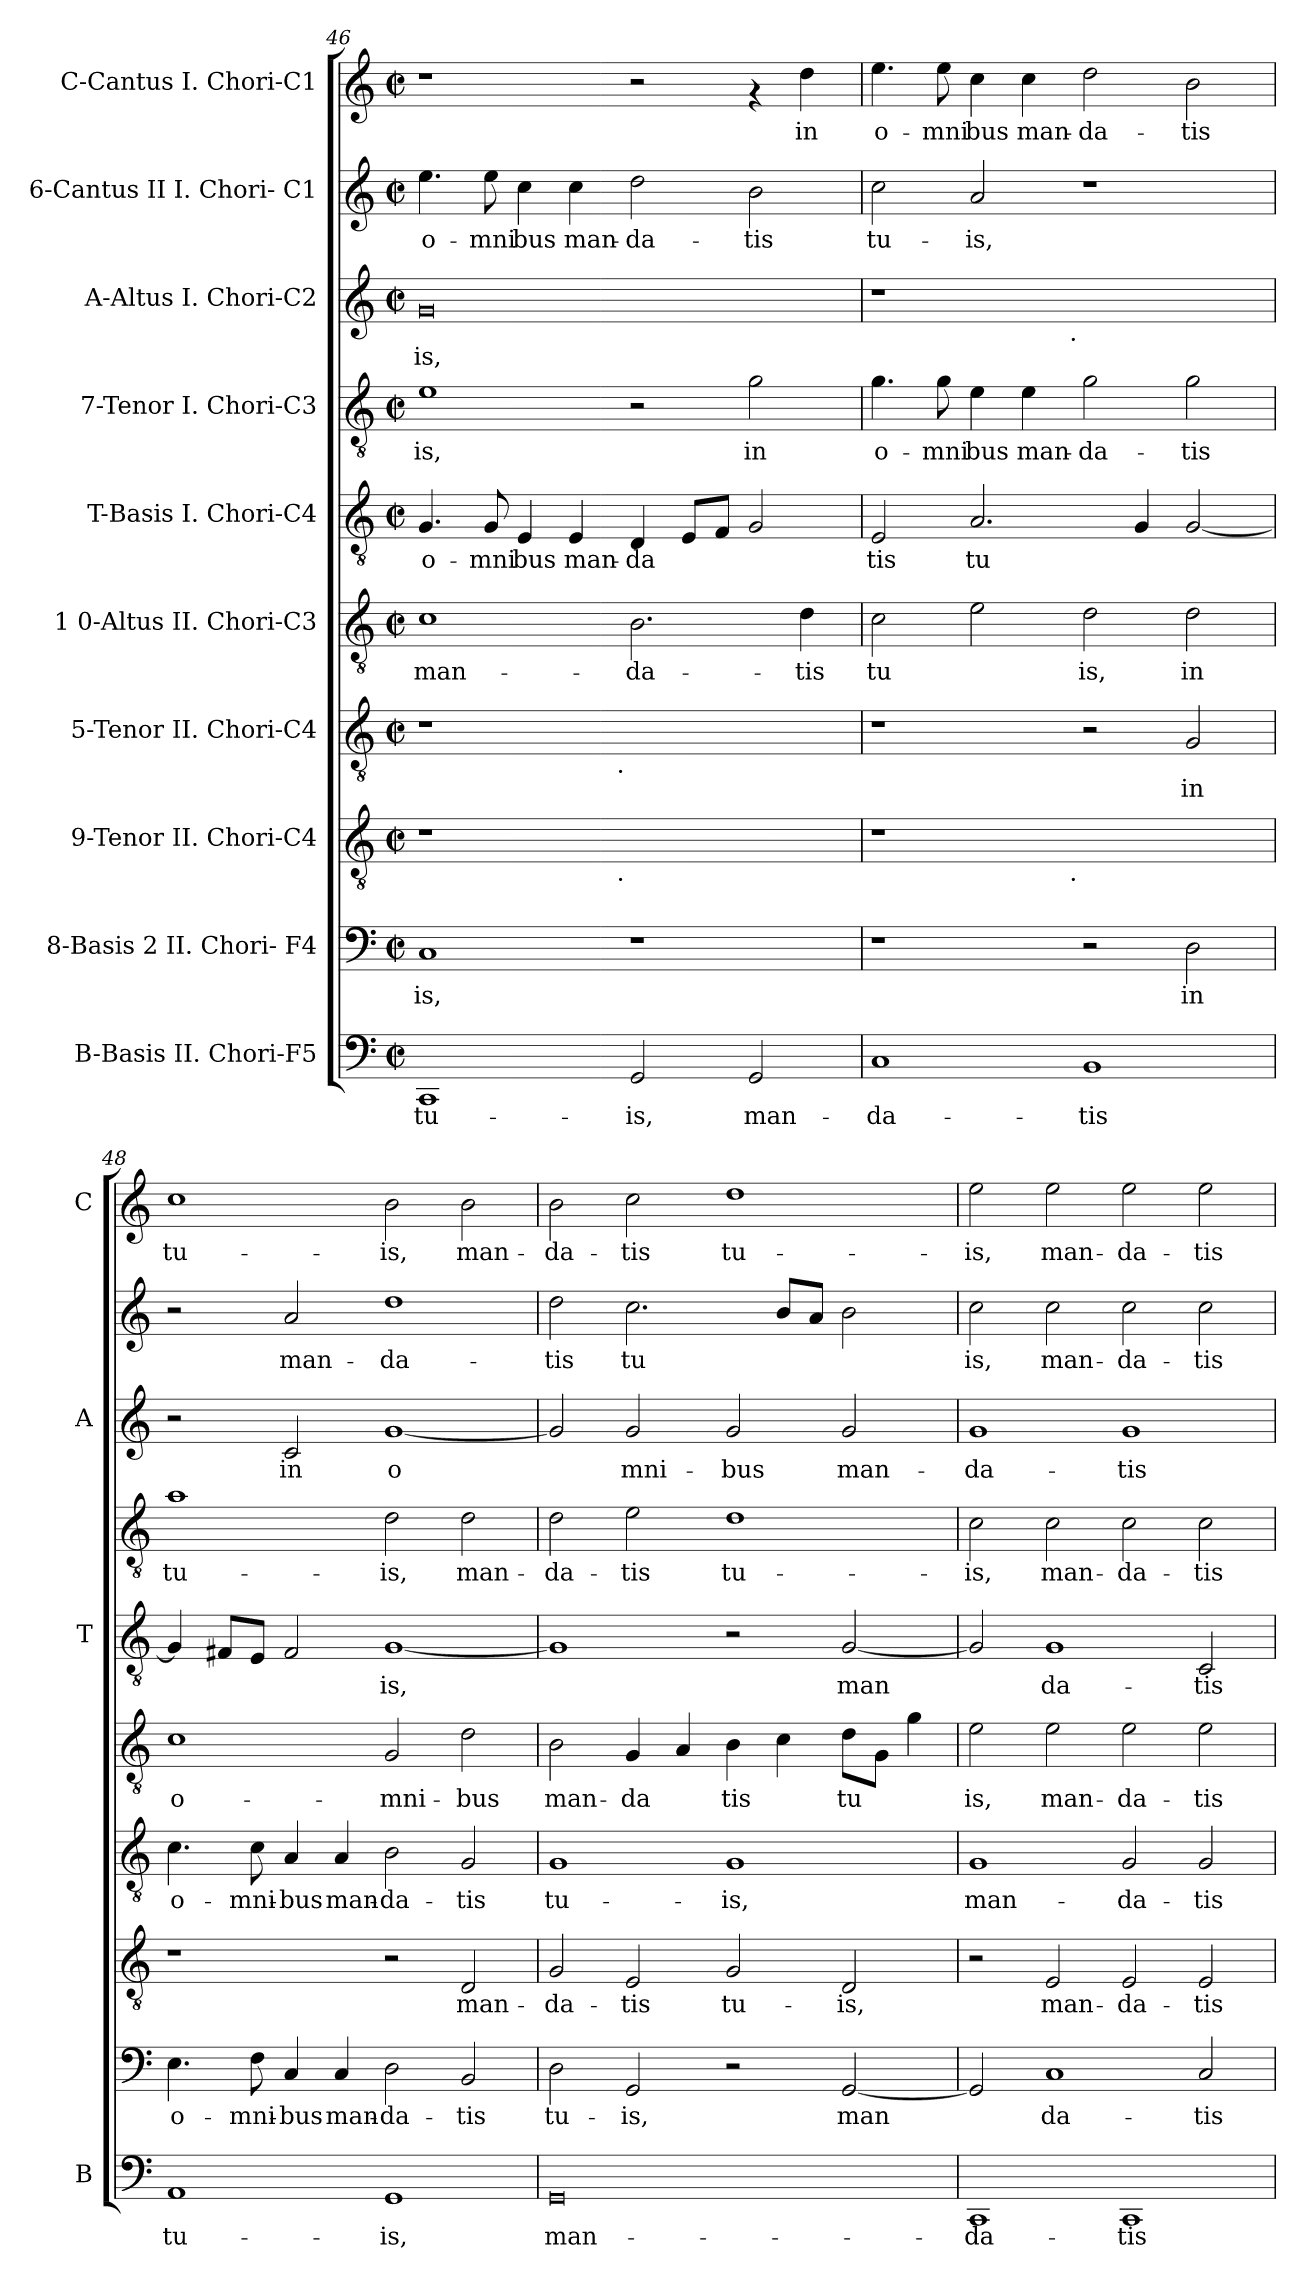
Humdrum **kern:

**kern	**text	**kern	**text	**kern	**text	**kern	**text	**kern	**text	**kern	**text	**kern	**text	**kern	**text	**kern	**text	**kern	**text
*part10	*part10	*part9	*part9	*part8	*part8	*part7	*part7	*part6	*part6	*part5	*part5	*part4	*part4	*part3	*part3	*part2	*part2	*part1	*part1
*staff10	*staff10	*staff9	*staff9	*staff8	*staff8	*staff7	*staff7	*staff6	*staff6	*staff5	*staff5	*staff4	*staff4	*staff3	*staff3	*staff2	*staff2	*staff1	*staff1
*I"B-Basis  II. Chori-F5	*	*I"8-Basis 2  II. Chori- F4	*	*I"9-Tenor  II. Chori-C4	*	*I"5-Tenor  II. Chori-C4	*	*I"1 0-Altus  II. Chori-C3	*	*I"T-Basis  I. Chori-C4	*	*I"7-Tenor  I. Chori-C3	*	*I"A-Altus  I. Chori-C2	*	*I"6-Cantus II  I. Chori- C1	*	*I"C-Cantus  I. Chori-C1	*
*I'B	*	*	*	*	*	*	*	*	*	*I'T	*	*	*	*I'A	*	*	*	*I'C	*
*clefF4	*	*clefF4	*	*clefGv2	*	*clefGv2	*	*clefGv2	*	*clefGv2	*	*clefGv2	*	*clefG2	*	*clefG2	*	*clefG2	*
*k[]	*	*k[]	*	*k[]	*	*k[]	*	*k[]	*	*k[]	*	*k[]	*	*k[]	*	*k[]	*	*k[]	*
*C:	*	*C:	*	*C:	*	*C:	*	*C:	*	*C:	*	*C:	*	*C:	*	*C:	*	*C:	*
*M2/2	*	*M2/2	*	*M2/2	*	*M2/2	*	*M2/2	*	*M2/2	*	*M2/2	*	*M2/2	*	*M2/2	*	*M2/2	*
*met(c|)	*	*met(c|)	*	*met(c|)	*	*met(c|)	*	*met(c|)	*	*met(c|)	*	*met(c|)	*	*met(c|)	*	*met(c|)	*	*met(c|)	*
=46	=46	=46	=46	=46	=46	=46	=46	=46	=46	=46	=46	=46	=46	=46	=46	=46	=46	=46	=46
!	!LO:LY:b:cj	!	!LO:LY:b:cj	!	!	!	!	!	!LO:LY:b:cj	!	!LO:LY:b:cj	!	!LO:LY:b:cj	!	!LO:LY:b:cj	!	!LO:LY:b:cj	!	!
*	*	*	*	*^	*	*^	*	*	*	*	*	*	*	*	*	*	*	*	*
1CC	tu-	1C	-is,	1r	2ryy	.	1r	2ryy	.	1c	man-	4.G/	o-	1e	-is,	0g	-is,	4.ee\	o-	1r	.
!	!	!	!	!	!	!	!	!	!	!	!	!	!LO:LY:b:cj	!	!	!	!	!	!LO:LY:b:cj	!	!
.	.	.	.	.	.	.	.	.	.	.	.	8G/	-mni-	.	.	.	.	8ee\	-mni-	.	.
!	!	!	!	!	!	!	!	!	!	!	!	!	!LO:LY:b:cj	!	!	!	!	!	!LO:LY:b:cj	!	!
.	.	.	.	.	4...ryy	.	.	4...ryy	.	.	.	4E/	-bus	.	.	.	.	4cc\	-bus	.	.
!	!	!	!	!	!	!	!	!	!	!	!	!	!LO:LY:b:cj	!	!	!	!	!	!LO:LY:b:cj	!	!
.	.	.	.	.	.	.	.	.	.	.	.	4E/	man-	.	.	.	.	4cc\	man-	.	.
!	!	!	!	!	!	!	!	!LO:TX:b:t=.	!	!	!	!	!	!	!	!	!	!	!	!	!
!	!	!	!	!	!LO:TX:b:t=.	!	!	!	!	!	!	!	!	!	!	!	!	!	!	!	!
.	.	.	.	.	1ryy	.	.	1ryy	.	.	.	.	.	.	.	.	.	.	.	.	.
!	!LO:LY:b:cj	!	!	!	!	!	!	!	!	!	!LO:LY:b:cj	!	!LO:LY:b:cj	!	!	!	!	!	!LO:LY:b:cj	!	!
2GG/	-is,	1r	.	1ryy	.	.	1ryy	.	.	2.B\	-da-	4D/	-da-	2r	.	.	.	2dd\	-da-	2r	.
!	!	!	!	!	!	!	!	!	!	!	!	!	!LO:LY:b:cj	!	!	!	!	!	!	!	!
.	.	.	.	.	.	.	.	.	.	.	.	8E/L	--	.	.	.	.	.	.	.	.
!	!	!	!	!	!	!	!	!	!	!	!	!	!LO:LY:b:cj	!	!	!	!	!	!	!	!
.	.	.	.	.	.	.	.	.	.	.	.	8F/J	--	.	.	.	.	.	.	.	.
!	!LO:LY:b:cj	!	!	!	!	!	!	!	!	!	!	!	!LO:LY:b:cj	!	!LO:LY:b:cj	!	!	!	!LO:LY:b:cj	!	!
2GG/	man-	.	.	.	.	.	.	.	.	.	.	2G/	--	2g\	in	.	.	2b\	-tis	4rf	.
!	!	!	!	!	!	!	!	!	!	!	!LO:LY:b:cj	!	!	!	!	!	!	!	!	!	!LO:LY:b:cj
.	.	.	.	.	.	.	.	.	.	4d\	-tis	.	.	.	.	.	.	.	.	4dd\	in
.	.	.	.	.	32ryy	.	.	32ryy	.	.	.	.	.	.	.	.	.	.	.	.	.
=47	=47	=47	=47	=47	=47	=47	=47	=47	=47	=47	=47	=47	=47	=47	=47	=47	=47	=47	=47	=47	=47
!	!LO:LY:b:cj	!	!	!	!	!	!	!	!	!	!LO:LY:b:cj	!	!LO:LY:b:cj	!	!LO:LY:b:cj	!	!	!	!LO:LY:b:cj	!	!LO:LY:b:cj
*	*	*	*	*	*	*	*v	*v	*	*	*	*	*	*	*	*^	*	*	*	*	*
1C	-da-	1r	.	1r	2ryy	.	1r	.	2c\	tu-	2E/	-tis	4.g\	o-	1r	2ryy	.	2cc\	tu-	4.ee\	o-
!	!	!	!	!	!	!	!	!	!	!	!	!	!	!LO:LY:b:cj	!	!	!	!	!	!	!LO:LY:b:cj
.	.	.	.	.	.	.	.	.	.	.	.	.	8g\	-mni-	.	.	.	.	.	8ee\	-mni-
!	!	!	!	!	!	!	!	!	!	!LO:LY:b:cj	!	!LO:LY:b:cj	!	!LO:LY:b:cj	!	!	!	!	!LO:LY:b:cj	!	!LO:LY:b:cj
.	.	.	.	.	4...ryy	.	.	.	2e\	--	2.A/	tu-	4e\	-bus	.	4...ryy	.	2a/	-is,	4cc\	-bus
!	!	!	!	!	!	!	!	!	!	!	!	!	!	!LO:LY:b:cj	!	!	!	!	!	!	!LO:LY:b:cj
.	.	.	.	.	.	.	.	.	.	.	.	.	4e\	man-	.	.	.	.	.	4cc\	man-
!	!	!	!	!	!	!	!	!	!	!	!	!	!	!	!	!LO:TX:b:t=.	!	!	!	!	!
!	!	!	!	!	!LO:TX:b:t=.	!	!	!	!	!	!	!	!	!	!	!	!	!	!	!	!
.	.	.	.	.	1ryy	.	.	.	.	.	.	.	.	.	.	1ryy	.	.	.	.	.
!	!LO:LY:b:cj	!	!	!	!	!	!	!	!	!LO:LY:b:cj	!	!	!	!LO:LY:b:cj	!	!	!	!	!	!	!LO:LY:b:cj
1BB	-tis	2r	.	1ryy	.	.	2r	.	2d\	-is,	.	.	2g\	-da-	1ryy	.	.	1r	.	2dd\	-da-
!	!	!	!	!	!	!	!	!	!	!	!	!LO:LY:b:cj	!	!	!	!	!	!	!	!	!
.	.	.	.	.	.	.	.	.	.	.	4G/	--	.	.	.	.	.	.	.	.	.
!	!	!	!LO:LY:b:cj	!	!	!	!	!LO:LY:b:cj	!	!LO:LY:b:cj	!	!LO:LY:b:cj	!	!LO:LY:b:cj	!	!	!	!	!	!	!LO:LY:b:cj
.	.	2D\	in	.	.	.	2G/	in	2d\	in	[<2G/	--	2g\	-tis	.	.	.	.	.	2b\	-tis
.	.	.	.	.	32ryy	.	.	.	.	.	.	.	.	.	.	32ryy	.	.	.	.	.
!!LO:PB:g=z
=48	=48	=48	=48	=48	=48	=48	=48	=48	=48	=48	=48	=48	=48	=48	=48	=48	=48	=48	=48	=48	=48
!	!LO:LY:b:cj	!	!LO:LY:b:cj	!	!	!	!	!LO:LY:b:cj	!	!LO:LY:b:cj	!	!LO:LY:b:cj	!	!LO:LY:b:cj	!	!	!	!	!	!	!LO:LY:b:cj
*	*	*	*	*v	*v	*	*	*	*	*	*	*	*	*	*v	*v	*	*	*	*	*
1AA	tu-	4.E\	o-	1r	.	4.c\	o-	1c	o-	4G/]	--	1a	tu-	2r	.	2r	.	1cc	tu-
!	!	!	!	!	!	!	!	!	!	!	!LO:LY:b:cj	!	!	!	!	!	!	!	!
.	.	.	.	.	.	.	.	.	.	8F#X/L	--	.	.	.	.	.	.	.	.
!	!	!	!LO:LY:b:cj	!	!	!	!LO:LY:b:cj	!	!	!	!LO:LY:b:cj	!	!	!	!	!	!	!	!
.	.	8F\	-mni-	.	.	8c\	-mni-	.	.	8E/J	--	.	.	.	.	.	.	.	.
!	!	!	!LO:LY:b:cj	!	!	!	!LO:LY:b:cj	!	!	!	!LO:LY:b:cj	!	!	!	!LO:LY:b:cj	!	!LO:LY:b:cj	!	!
.	.	4C/	-bus	.	.	4A/	-bus	.	.	2F#/	--	.	.	2c/	in	2a/	man-	.	.
!	!	!	!LO:LY:b:cj	!	!	!	!LO:LY:b:cj	!	!	!	!	!	!	!	!	!	!	!	!
.	.	4C/	man-	.	.	4A/	man-	.	.	.	.	.	.	.	.	.	.	.	.
!	!LO:LY:b:cj	!	!LO:LY:b:cj	!	!	!	!LO:LY:b:cj	!	!LO:LY:b:cj	!	!LO:LY:b:cj	!	!LO:LY:b:cj	!	!LO:LY:b:cj	!	!LO:LY:b:cj	!	!LO:LY:b:cj
1GG	-is,	2D\	-da-	2r	.	2B\	-da-	2G/	-mni-	[<1G	-is,	2d\	-is,	[<1g	o-	1dd	-da-	2b\	-is,
!	!	!	!LO:LY:b:cj	!	!LO:LY:b:cj	!	!LO:LY:b:cj	!	!LO:LY:b:cj	!	!	!	!LO:LY:b:cj	!	!	!	!	!	!LO:LY:b:cj
.	.	2BB/	-tis	2D/	man-	2G/	-tis	2d\	-bus	.	.	2d\	man-	.	.	.	.	2b\	man-
=49	=49	=49	=49	=49	=49	=49	=49	=49	=49	=49	=49	=49	=49	=49	=49	=49	=49	=49	=49
!	!LO:LY:b:cj	!	!LO:LY:b:cj	!	!LO:LY:b:cj	!	!LO:LY:b:cj	!	!LO:LY:b:cj	!	!LO:LY:b:cj	!	!LO:LY:b:cj	!	!LO:LY:b:cj	!	!LO:LY:b:cj	!	!LO:LY:b:cj
0GG	man-	2D\	tu-	2G/	-da-	1G	tu-	2B\	man-	1G]	.	2d\	-da-	2g/]	--	2dd\	-tis	2b\	-da-
!	!	!	!LO:LY:b:cj	!	!LO:LY:b:cj	!	!	!	!LO:LY:b:cj	!	!	!	!LO:LY:b:cj	!	!LO:LY:b:cj	!	!LO:LY:b:cj	!	!LO:LY:b:cj
.	.	2GG/	-is,	2E/	-tis	.	.	4G/	-da-	.	.	2e\	-tis	2g/	-mni-	2.cc\	tu-	2cc\	-tis
!	!	!	!	!	!	!	!	!	!LO:LY:b:cj	!	!	!	!	!	!	!	!	!	!
.	.	.	.	.	.	.	.	4A/	--	.	.	.	.	.	.	.	.	.	.
!	!	!	!	!	!LO:LY:b:cj	!	!LO:LY:b:cj	!	!LO:LY:b:cj	!	!	!	!LO:LY:b:cj	!	!LO:LY:b:cj	!	!	!	!LO:LY:b:cj
.	.	2r	.	2G/	tu-	1G	-is,	4B\	-tis	2r	.	1d	tu-	2g/	-bus	.	.	1dd	tu-
!	!	!	!	!	!	!	!	!	!LO:LY:b:cj	!	!	!	!	!	!	!	!LO:LY:b:cj	!	!
.	.	.	.	.	.	.	.	4c\	.	.	.	.	.	.	.	8b/L	--	.	.
!	!	!	!	!	!	!	!	!	!	!	!	!	!	!	!	!	!LO:LY:b:cj	!	!
.	.	.	.	.	.	.	.	.	.	.	.	.	.	.	.	8a/J	--	.	.
!	!	!	!LO:LY:b:cj	!	!LO:LY:b:cj	!	!	!	!LO:LY:b:cj	!	!LO:LY:b:cj	!	!	!	!LO:LY:b:cj	!	!LO:LY:b:cj	!	!
.	.	[<2GG/	man-	2D/	-is,	.	.	8d\L	tu-	[<2G/	man-	.	.	2g/	man-	2b\	--	.	.
!	!	!	!	!	!	!	!	!	!LO:LY:b:cj	!	!	!	!	!	!	!	!	!	!
.	.	.	.	.	.	.	.	8G\J	--	.	.	.	.	.	.	.	.	.	.
!	!	!	!	!	!	!	!	!	!LO:LY:b:cj	!	!	!	!	!	!	!	!	!	!
.	.	.	.	.	.	.	.	4g\	--	.	.	.	.	.	.	.	.	.	.
=50	=50	=50	=50	=50	=50	=50	=50	=50	=50	=50	=50	=50	=50	=50	=50	=50	=50	=50	=50
!	!LO:LY:b:cj	!	!LO:LY:b:cj	!	!	!	!LO:LY:b:cj	!	!LO:LY:b:cj	!	!LO:LY:b:cj	!	!LO:LY:b:cj	!	!LO:LY:b:cj	!	!LO:LY:b:cj	!	!LO:LY:b:cj
1CC	-da-	2GG/]	--	2r	.	1G	man-	2e\	-is,	2G/]	--	2c\	-is,	1g	-da-	2cc\	-is,	2ee\	-is,
!	!	!	!LO:LY:b:cj	!	!LO:LY:b:cj	!	!	!	!LO:LY:b:cj	!	!LO:LY:b:cj	!	!LO:LY:b:cj	!	!	!	!LO:LY:b:cj	!	!LO:LY:b:cj
.	.	1C	-da-	2E/	man-	.	.	2e\	man-	1G	-da-	2c\	man-	.	.	2cc\	man-	2ee\	man-
!	!LO:LY:b:cj	!	!	!	!LO:LY:b:cj	!	!LO:LY:b:cj	!	!LO:LY:b:cj	!	!	!	!LO:LY:b:cj	!	!LO:LY:b:cj	!	!LO:LY:b:cj	!	!LO:LY:b:cj
1CC	-tis	.	.	2E/	-da-	2G/	-da-	2e\	-da-	.	.	2c\	-da-	1g	-tis	2cc\	-da-	2ee\	-da-
!	!	!	!LO:LY:b:cj	!	!LO:LY:b:cj	!	!LO:LY:b:cj	!	!LO:LY:b:cj	!	!LO:LY:b:cj	!	!LO:LY:b:cj	!	!	!	!LO:LY:b:cj	!	!LO:LY:b:cj
.	.	2C/	-tis	2E/	-tis	2G/	-tis	2e\	-tis	2C/	-tis	2c\	-tis	.	.	2cc\	-tis	2ee\	-tis
=	=	=	=	=	=	=	=	=	=	=	=	=	=	=	=	=	=	=	=
*-	*-	*-	*-	*-	*-	*-	*-	*-	*-	*-	*-	*-	*-	*-	*-	*-	*-	*-	*-
